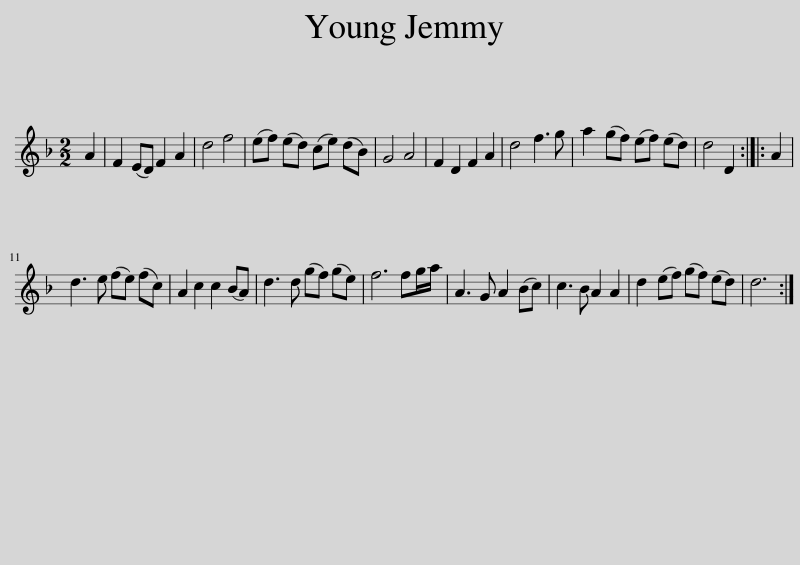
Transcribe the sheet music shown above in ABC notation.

X:1
L:1/8
M:2/2
I:linebreak $
K:Dmin
V:1 treble
V:1
 A2 | F2 (ED) F2 A2 | d4 f4 | (ef) (ed) (ce) (dB) | G4 A4 | %5
 F2 D2 F2 A2 | d4 f3 g | a2 (gf) (ef) (ed) | d4 D2 :: A2 |$ %10
 d3 e (fe) (fc) | A2 c2 c2 (BA) | d3 d (gf) (ge) | f6 fg/a/ | A3 G A2 (Bc) | %15
 c3 B A2 A2 | d2 (ef) (gf) (ed) | d6 :| %18
